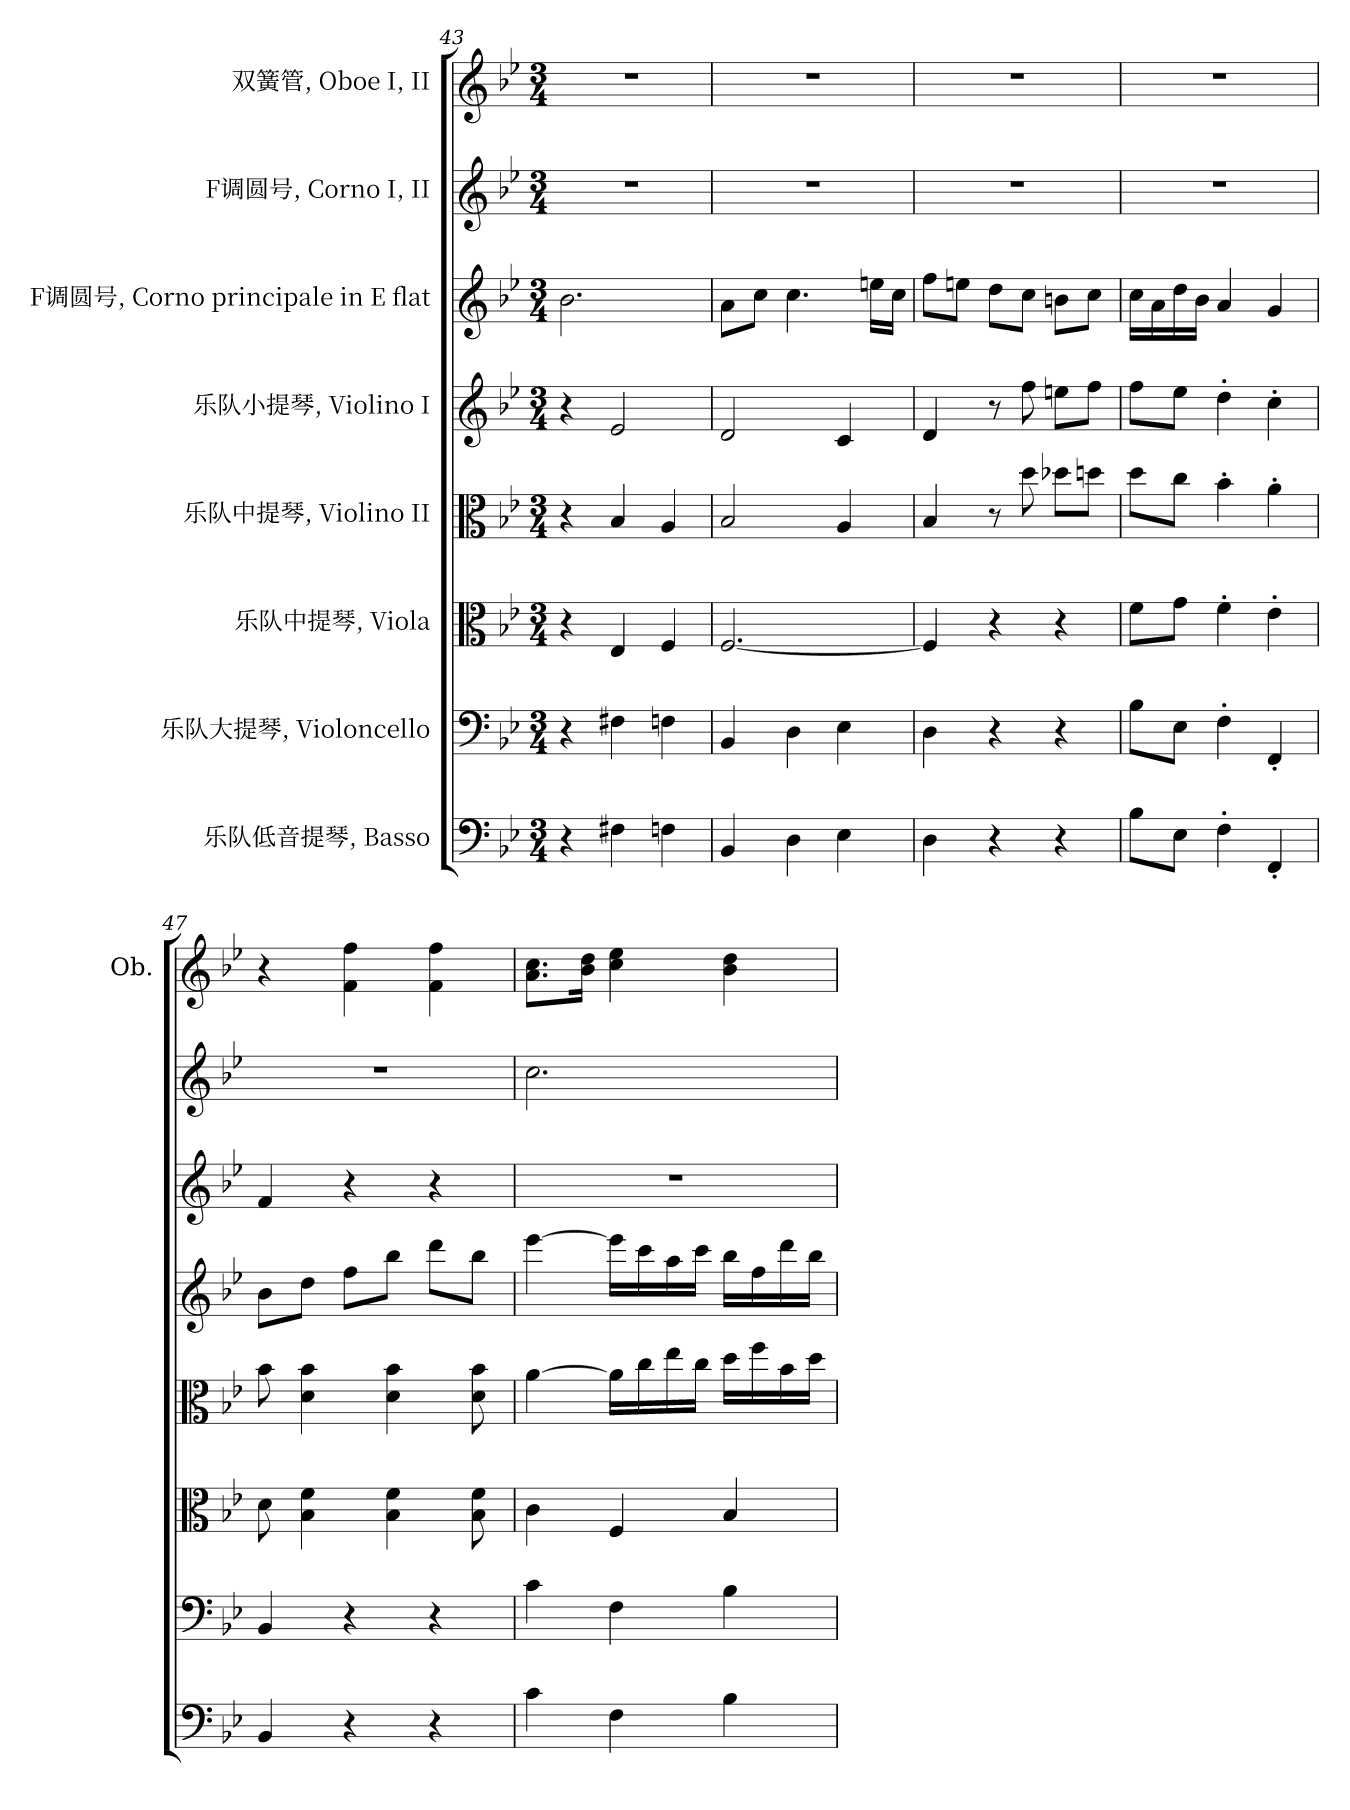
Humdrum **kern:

**kern	**kern	**kern	**kern	**kern	**kern	**kern	**kern
*part8	*part7	*part6	*part5	*part4	*part3	*part2	*part1
*staff8	*staff7	*staff6	*staff5	*staff4	*staff3	*staff2	*staff1
*I"乐队低音提琴, Basso	*I"乐队大提琴, Violoncello	*I"乐队中提琴, Viola	*I"乐队中提琴, Violino II	*I"乐队小提琴, Violino I	*I"F调圆号, Corno principale in E flat	*I"F调圆号, Corno I, II	*I"双簧管, Oboe I, II
*	*	*	*	*	*	*	*I'Ob.
*clefF4	*clefF4	*clefC3	*clefC3	*clefG2	*clefG2	*clefG2	*clefG2
*ITrd7c12	*	*	*	*	*ITrd4c7	*ITrd4c7	*
*k[b-e-]	*k[b-e-]	*k[b-e-]	*k[b-e-]	*k[b-e-]	*k[b-e-a-]	*k[b-e-a-]	*k[b-e-]
*M3/4	*M3/4	*M3/4	*M3/4	*M3/4	*M3/4	*M3/4	*M3/4
=43	=43	=43	=43	=43	=43	=43	=43
4r	4r	4r	4r	4r	2.e-\	2.r	2.r
4FF#X\	4F#X\	4E-/	4B-/	2e-/	.	.	.
4FFn\	4Fn\	4F/	4A/	.	.	.	.
!!LO:PB:g=z
=44	=44	=44	=44	=44	=44	=44	=44
4BBB-/	4BB-/	[2.F/	2B-/	2d/	8d\L	2.r	2.r
.	.	.	.	.	8f\J	.	.
4DD\	4D\	.	.	.	4.f\	.	.
4EE-\	4E-\	.	4A/	4c/	.	.	.
.	.	.	.	.	16an\LL	.	.
.	.	.	.	.	16f\JJ	.	.
=45	=45	=45	=45	=45	=45	=45	=45
4DD\	4D\	4F/]	4B-/	4d/	8b-\L	2.r	2.r
.	.	.	.	.	8an\J	.	.
4r	4r	4r	8r	8r	8g\L	.	.
.	.	.	8dd\	8ff\	8f\J	.	.
4r	4r	4r	8dd-X\L	8een\L	8en\L	.	.
.	.	.	8ddn\J	8ff\J	8f\J	.	.
=46	=46	=46	=46	=46	=46	=46	=46
8BB-\L	8B-\L	8f\L	8dd\L	8ff\L	16f\LL	2.r	2.r
.	.	.	.	.	16d\	.	.
8EE-\J	8E-\J	8g\J	8cc\J	8ee-\J	16g\	.	.
.	.	.	.	.	16e-\JJ	.	.
4FF'\	4F'\	4f'\	4b-'\	4dd'\	4d/	.	.
4FFF'/	4FF'/	4e-'\	4a'\	4cc'\	4c/	.	.
=47	=47	=47	=47	=47	=47	=47	=47
4BBB-/	4BB-/	8d\	8b-\	8b-\L	4B-/	2.r	4r
.	.	4B-\ 4f\	4d\ 4b-\	8dd\J	.	.	.
4r	4r	.	.	8ff\L	4r	.	4f\ 4ff\
.	.	4B-\ 4f\	4d\ 4b-\	8bb-\J	.	.	.
4r	4r	.	.	8ddd\L	4r	.	4f\ 4ff\
.	.	8B-\ 8f\	8d\ 8b-\	8bb-\J	.	.	.
!!LO:PB:g=z
=48	=48	=48	=48	=48	=48	=48	=48
4C\	4c\	4c\	[4a\	[4eee-\	2.r	2.f\	8.a\ 8.cc\L
.	.	.	.	.	.	.	16b-\ 16dd\Jk
4FF\	4F\	4F/	16a\LL]	16eee-\LL]	.	.	4cc\ 4ee-\
.	.	.	16cc\	16ccc\	.	.	.
.	.	.	16ee-\	16aa\	.	.	.
.	.	.	16cc\JJ	16ccc\JJ	.	.	.
4BB-\	4B-\	4B-/	16dd\LL	16bb-\LL	.	.	4b-\ 4dd\
.	.	.	16ff\	16ff\	.	.	.
.	.	.	16b-\	16ddd\	.	.	.
.	.	.	16dd\JJ	16bb-\JJ	.	.	.
=	=	=	=	=	=	=	=
*-	*-	*-	*-	*-	*-	*-	*-
